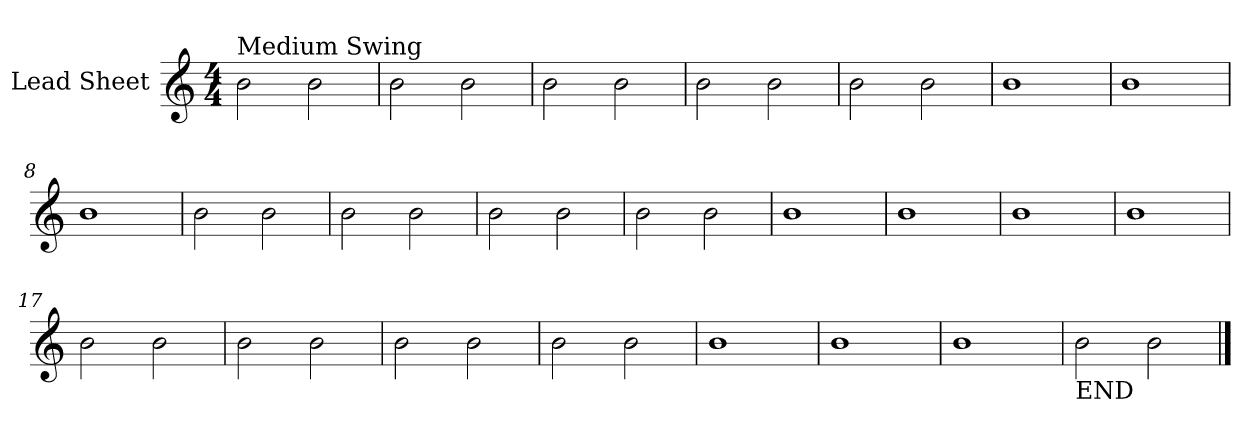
**kern
*part1
*staff1
*I"Lead Sheet
*clefG2
*k[]
*M4/4
=1
!LO:TX:a:t=Medium Swing
2b\
2b\
=2
2b\
2b\
=3
2b\
2b\
=4
2b\
2b\
!!LO:LB:g=z
=5
2b\
2b\
=6
1b
=7
1b
=8
1b
!!LO:LB:g=z
=9
2b\
2b\
=10
2b\
2b\
=11
2b\
2b\
=12
2b\
2b\
!!LO:LB:g=z
=13
1b
=14
1b
=15
1b
=16
1b
!!LO:LB:g=z
=17
2b\
2b\
=18
2b\
2b\
=19
2b\
2b\
=20
2b\
2b\
!!LO:LB:g=z
=21
1b
=22
1b
=23
1b
=24
!LO:TX:b:t=END
2b\
2b\
==
*-
